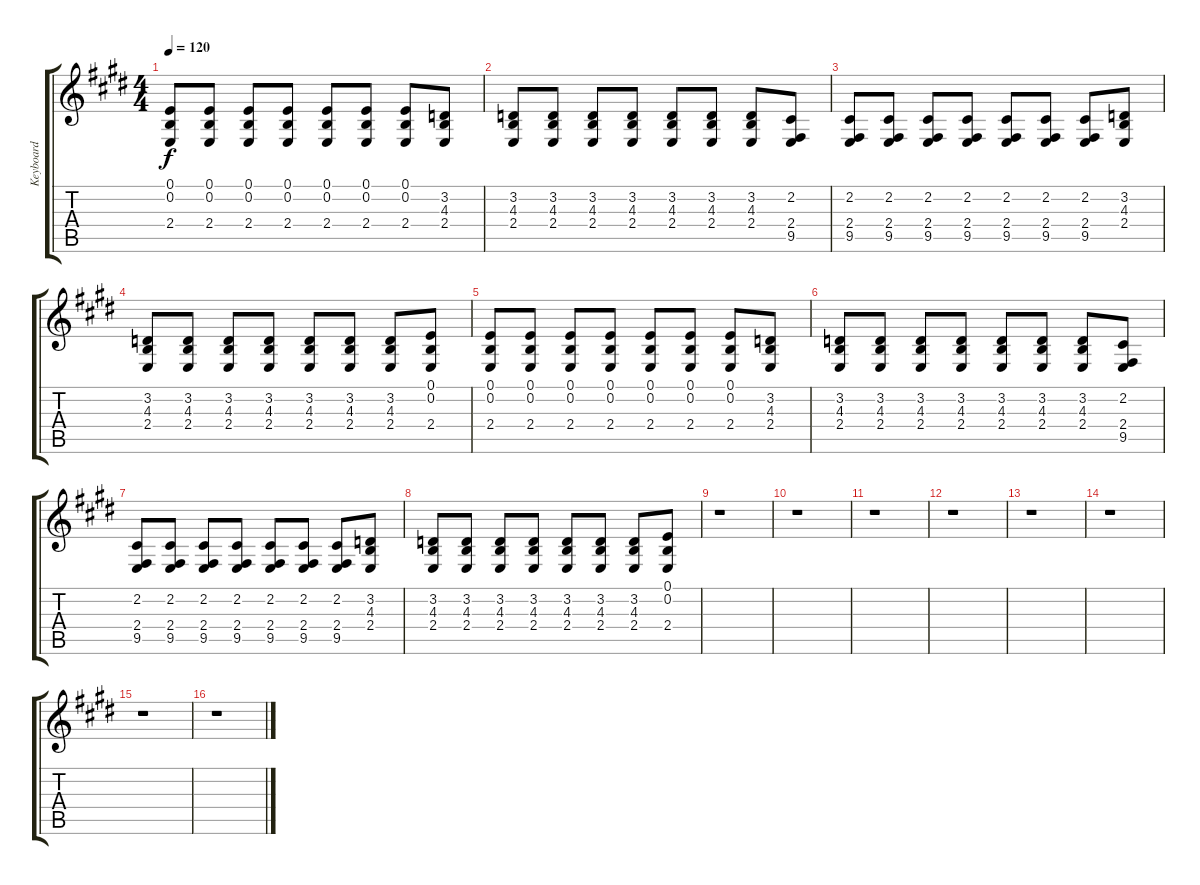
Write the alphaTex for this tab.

\track ("Keyboard" "Keyboard") {instrument lead2sawtooth}
\staff {score tabs}
\tuning (E4 B3 G3 D3 A2 E2) {hide}
\ts (4 4)
\tempo 120
\clef g2
\ks e
(0.1 0.2 2.4).8{dy f instrument lead2sawtooth} (0.1 0.2 2.4).8 (0.1 0.2 2.4).8 (0.1 0.2 2.4).8 (0.1 0.2 2.4).8 (0.1 0.2 2.4).8 (0.1 0.2 2.4).8 (3.2 4.3 2.4).8 |
(3.2 4.3 2.4).8 (3.2 4.3 2.4).8 (3.2 4.3 2.4).8 (3.2 4.3 2.4).8 (3.2 4.3 2.4).8 (3.2 4.3 2.4).8 (3.2 4.3 2.4).8 (2.2 2.4 9.5).8 |
(2.2 2.4 9.5).8 (2.2 2.4 9.5).8 (2.2 2.4 9.5).8 (2.2 2.4 9.5).8 (2.2 2.4 9.5).8 (2.2 2.4 9.5).8 (2.2 2.4 9.5).8 (3.2 4.3 2.4).8 |
(3.2 4.3 2.4).8 (3.2 4.3 2.4).8 (3.2 4.3 2.4).8 (3.2 4.3 2.4).8 (3.2 4.3 2.4).8 (3.2 4.3 2.4).8 (3.2 4.3 2.4).8 (0.1 0.2 2.4).8 |
(0.1 0.2 2.4).8 (0.1 0.2 2.4).8 (0.1 0.2 2.4).8 (0.1 0.2 2.4).8 (0.1 0.2 2.4).8 (0.1 0.2 2.4).8 (0.1 0.2 2.4).8 (3.2 4.3 2.4).8 |
(3.2 4.3 2.4).8 (3.2 4.3 2.4).8 (3.2 4.3 2.4).8 (3.2 4.3 2.4).8 (3.2 4.3 2.4).8 (3.2 4.3 2.4).8 (3.2 4.3 2.4).8 (2.2 2.4 9.5).8 |
(2.2 2.4 9.5).8 (2.2 2.4 9.5).8 (2.2 2.4 9.5).8 (2.2 2.4 9.5).8 (2.2 2.4 9.5).8 (2.2 2.4 9.5).8 (2.2 2.4 9.5).8 (3.2 4.3 2.4).8 |
(3.2 4.3 2.4).8 (3.2 4.3 2.4).8 (3.2 4.3 2.4).8 (3.2 4.3 2.4).8 (3.2 4.3 2.4).8 (3.2 4.3 2.4).8 (3.2 4.3 2.4).8 (0.1 0.2 2.4).8 |
r.1 |
r.1 |
r.1 |
r.1 |
r.1 |
r.1 |
r.1 |
r.1
